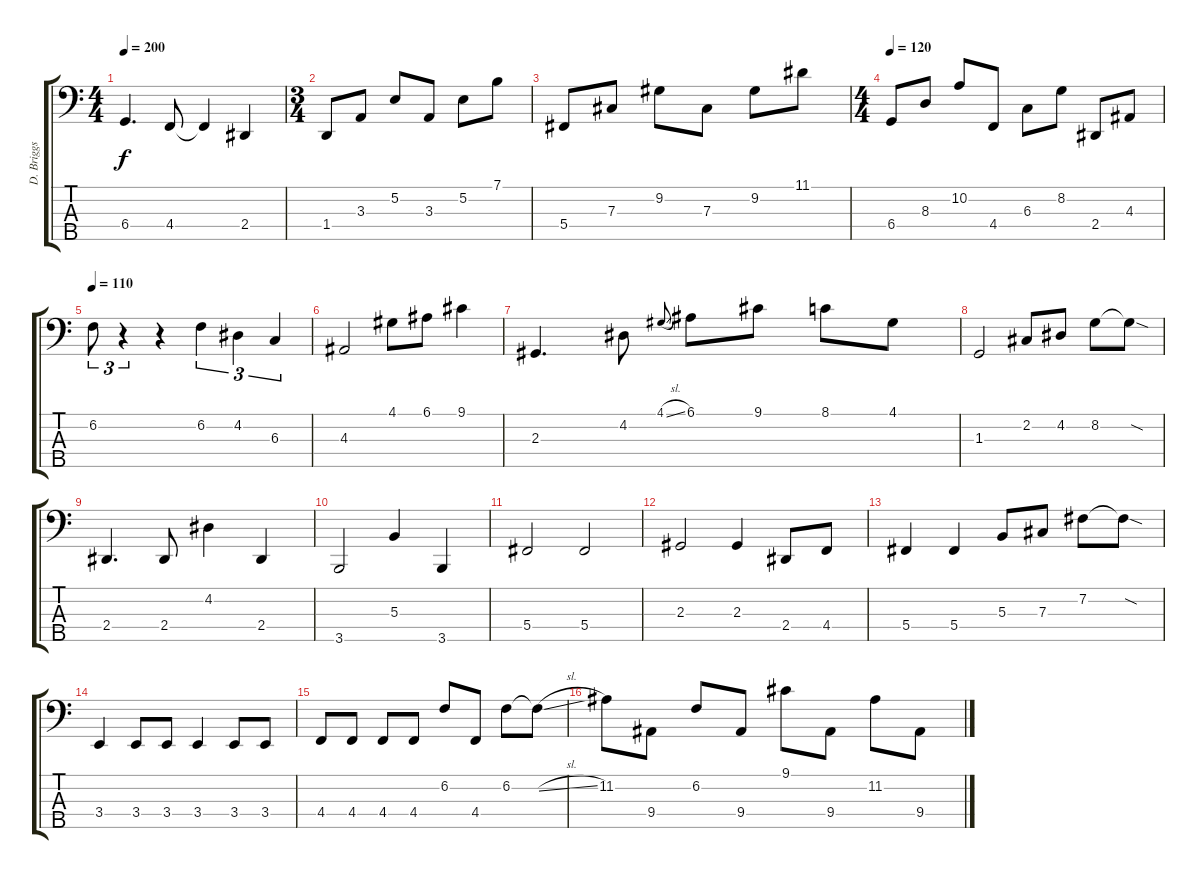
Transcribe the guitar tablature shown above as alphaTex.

\track ("D. Briggs Bass" "D. Briggs ") {instrument electricbassfinger}
\staff {score tabs}
\tuning (E2 B1 Gb1 Db1 Ab0) {hide}
\ts (4 4)
\tempo 200
\clef f4
\ks c
6.4.4{d dy f} 4.4.8 4.4{t}.4 2.4.4 |
\ts (3 4)
1.4.8 3.3.8 5.2.8 3.3.8 5.2.8 7.1.8 |
5.4.8 7.3.8 9.2.8 7.3.8 9.2.8 11.1.8 |
\ts (4 4)
\tempo 120
6.4.8 8.3.8 10.2.8 4.4.8 6.3.8 8.2.8 2.4.8 4.3.8 |
\tempo 110
6.2.8{tu (3 2)} r.4{tu (3 2)} r.4 6.2.4{tu (3 2)} 4.2.4{tu (3 2)} 6.3.4{tu (3 2)} |
4.3.2 4.1.8 6.1.8 9.1.4 |
2.3.4{d} 4.2.8 4.1{sl}.8{gr onbeat} 6.1.8 9.1.8 8.1.8 4.1.8 |
1.3.2 2.2.8 4.2.8 8.2.8 8.2{sod t}.8 |
2.4.4{d} 2.4.8 4.2.4 2.4.4 |
3.5.2 5.3.4 3.5.4 |
5.4.2 5.4.2 |
2.3.2 2.3.4 2.4.8 4.4.8 |
5.4.4 5.4.4 5.3.8 7.3.8 7.2.8 7.2{sod t}.8 |
3.4.4 3.4.8 3.4.8 3.4.4 3.4.8 3.4.8 |
4.4.8 4.4.8 4.4.8 4.4.8 6.2.8 4.4.8 6.2.8 6.2{sl t}.8 |
11.2.8 9.4.8 6.2.8 9.4.8 9.1.8 9.4.8 11.2.8 9.4.8
